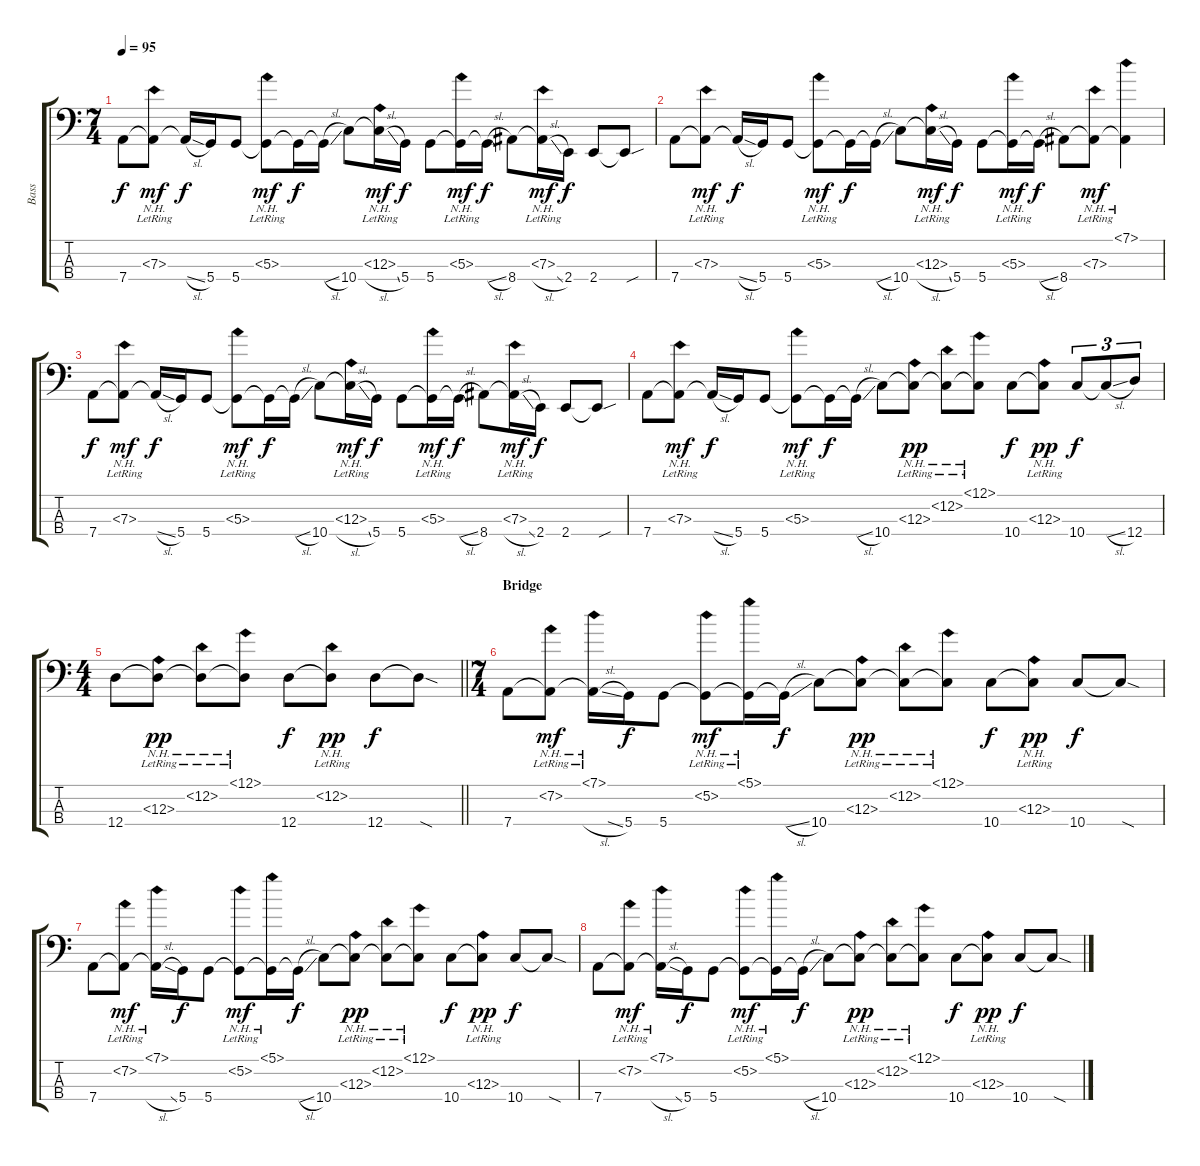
\track ("Bass" "Bass") {instrument electricbassfinger}
\staff {score tabs}
\tuning (G2 D2 A1 D1) {hide}
\ts (7 4)
\tempo 95
\clef f4
\ks c
7.4.8{dy f} (7.3{nh lr} 7.4{t}).8{dy mf} 7.4{sl t}.16{dy f} 5.4.16 5.4.8 (5.3{nh lr} 5.4{t}).8{dy mf} 5.4{t}.16{dy f} 5.4{sl t}.16 10.4.8 (12.3{nh lr} 10.4{sl t}).16{dy mf} 5.4.16{dy f} 5.4.8 (5.3{nh lr} 5.4{t}).16{dy mf} 5.4{sl t}.16{dy f} 8.4.8 (7.3{nh lr} 8.4{sl t}).16{dy mf} 2.4.16{dy f} 2.4.8 2.4{sou t}.8 |
7.4.8 (7.3{nh lr} 7.4{t}).8{dy mf} 7.4{sl t}.16{dy f} 5.4.16 5.4.8 (5.3{nh lr} 5.4{t}).8{dy mf} 5.4{t}.16{dy f} 5.4{sl t}.16 10.4.8 (12.3{nh lr} 10.4{sl t}).16{dy mf} 5.4.16{dy f} 5.4.8 (5.3{nh lr} 5.4{t}).16{dy mf} 5.4{sl t}.16{dy f} 8.4.8 (7.3{nh lr} 8.4{t}).8{dy mf} (7.1{nh lr} 8.4{t}).4 |
7.4.8{dy f} (7.3{nh lr} 7.4{t}).8{dy mf} 7.4{sl t}.16{dy f} 5.4.16 5.4.8 (5.3{nh lr} 5.4{t}).8{dy mf} 5.4{t}.16{dy f} 5.4{sl t}.16 10.4.8 (12.3{nh lr} 10.4{sl t}).16{dy mf} 5.4.16{dy f} 5.4.8 (5.3{nh lr} 5.4{t}).16{dy mf} 5.4{sl t}.16{dy f} 8.4.8 (7.3{nh lr} 8.4{sl t}).16{dy mf} 2.4.16{dy f} 2.4.8 2.4{sou t}.8 |
7.4.8 (7.3{nh lr} 7.4{t}).8{dy mf} 7.4{sl t}.16{dy f} 5.4.16 5.4.8 (5.3{nh lr} 5.4{t}).8{dy mf} 5.4{t}.16{dy f} 5.4{sl t}.16 10.4.8 (12.3{nh lr} 10.4{t}).8{dy pp} (12.2{nh lr} 10.4{t}).8 (12.1{nh lr} 10.4{t}).8 10.4.8{dy f} (12.3{nh lr} 10.4{t}).8{dy pp} 10.4.8{tu (3 2) dy f} 10.4{sl t}.8{tu (3 2)} 12.4.8{tu (3 2)} |
\ts (4 4)
\barLineRight lightlight
12.4.8 (12.3{nh lr} 12.4{t}).8{dy pp} (12.2{nh lr} 12.4{t}).8 (12.1{nh lr} 12.4{t}).8 12.4.8{dy f} (12.2{nh lr} 12.4{t}).8{dy pp} 12.4.8{dy f} 12.4{sod t}.8 |
\ts (7 4)
\section ("" "Bridge")
7.4.8 (7.2{nh lr} 7.4{t}).8{dy mf} (7.1{nh lr} 7.4{sl t}).16 5.4.16{dy f} 5.4.8 (5.2{nh lr} 5.4{t}).8{dy mf} (5.1{nh lr} 5.4{t}).16 5.4{sl t}.16{dy f} 10.4.8 (12.3{nh lr} 10.4{t}).8{dy pp} (12.2{nh lr} 10.4{t}).8 (12.1{nh lr} 10.4{t}).8 10.4.8{dy f} (12.3{nh lr} 10.4{t}).8{dy pp} 10.4.8{dy f} 10.4{sod t}.8 |
7.4.8 (7.2{nh lr} 7.4{t}).8{dy mf} (7.1{nh lr} 7.4{sl t}).16 5.4.16{dy f} 5.4.8 (5.2{nh lr} 5.4{t}).8{dy mf} (5.1{nh lr} 5.4{t}).16 5.4{sl t}.16{dy f} 10.4.8 (12.3{nh lr} 10.4{t}).8{dy pp} (12.2{nh lr} 10.4{t}).8 (12.1{nh lr} 10.4{t}).8 10.4.8{dy f} (12.3{nh lr} 10.4{t}).8{dy pp} 10.4.8{dy f} 10.4{sod t}.8 |
7.4.8 (7.2{nh lr} 7.4{t}).8{dy mf} (7.1{nh lr} 7.4{sl t}).16 5.4.16{dy f} 5.4.8 (5.2{nh lr} 5.4{t}).8{dy mf} (5.1{nh lr} 5.4{t}).16 5.4{sl t}.16{dy f} 10.4.8 (12.3{nh lr} 10.4{t}).8{dy pp} (12.2{nh lr} 10.4{t}).8 (12.1{nh lr} 10.4{t}).8 10.4.8{dy f} (12.3{nh lr} 10.4{t}).8{dy pp} 10.4.8{dy f} 10.4{sod t}.8
